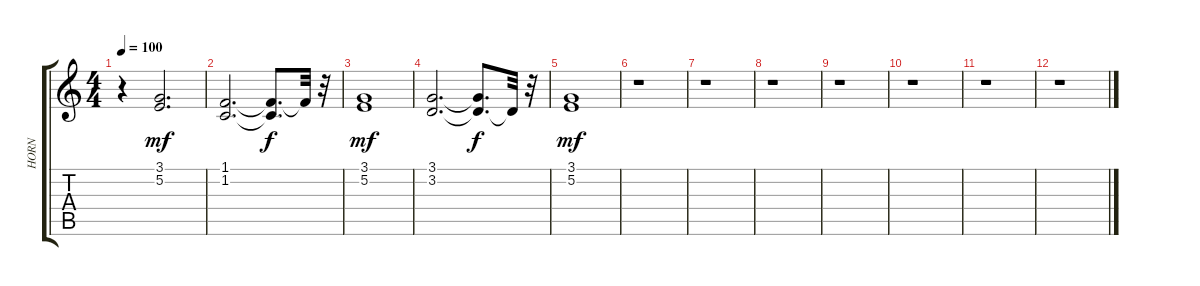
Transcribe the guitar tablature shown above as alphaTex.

\track ("HORN" "HORN") {instrument synthbrass1}
\staff {score tabs}
\tuning (E4 B3 G3 D3 A2 E2) {hide}
\ts (4 4)
\tempo 100
\clef g2
\ks c
r.4{dy mf} (3.1 5.2).2{d} |
(1.1 1.2).2{d} (1.1{t} 1.2{t}).8{d dy f} 1.1{t}.32 r.32 |
(3.1 5.2).1{dy mf} |
(3.1 3.2).2{d} (3.1{t} 3.2{t}).8{d dy f} 3.2{t}.32 r.32 |
(3.1 5.2).1{dy mf} |
r.1 |
r.1 |
r.1 |
r.1 |
r.1 |
r.1 |
r.1
